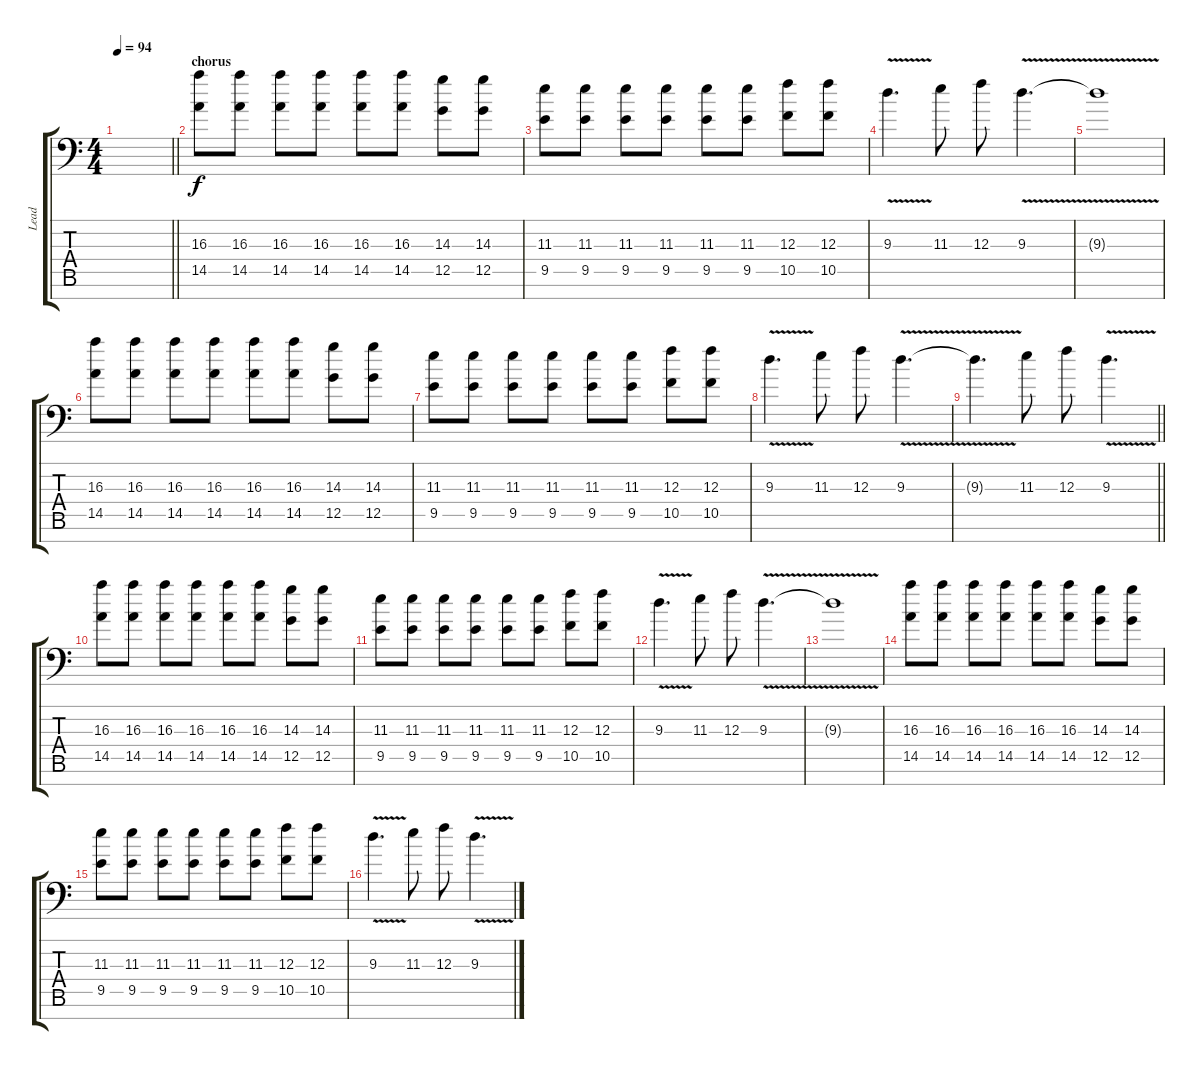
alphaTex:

\track ("Lead" "Lead") {instrument overdrivenguitar}
\staff {score tabs}
\tuning (D4 A3 F3 C3 G2 D2 A1) {hide}
\ts (4 4)
\tempo 94
\clef f4
\barLineRight lightlight
\ks c
|
\section ("" "chorus")
(16.3 14.5).8 (16.3 14.5).8 (16.3 14.5).8 (16.3 14.5).8 (16.3 14.5).8 (16.3 14.5).8 (14.3 12.5).8 (14.3 12.5).8 |
(11.3 9.5).8 (11.3 9.5).8 (11.3 9.5).8 (11.3 9.5).8 (11.3 9.5).8 (11.3 9.5).8 (12.3 10.5).8 (12.3 10.5).8 |
9.3{v}.4{d} 11.3.8 12.3.8 9.3{v}.4{d} |
9.3{t}.1 |
(16.3 14.5).8 (16.3 14.5).8 (16.3 14.5).8 (16.3 14.5).8 (16.3 14.5).8 (16.3 14.5).8 (14.3 12.5).8 (14.3 12.5).8 |
(11.3 9.5).8 (11.3 9.5).8 (11.3 9.5).8 (11.3 9.5).8 (11.3 9.5).8 (11.3 9.5).8 (12.3 10.5).8 (12.3 10.5).8 |
9.3{v}.4{d} 11.3.8 12.3.8 9.3{v}.4{d} |
\barLineRight lightlight
9.3{t}.4{d} 11.3.8 12.3.8 9.3{v}.4{d} |
(16.3 14.5).8 (16.3 14.5).8 (16.3 14.5).8 (16.3 14.5).8 (16.3 14.5).8 (16.3 14.5).8 (14.3 12.5).8 (14.3 12.5).8 |
(11.3 9.5).8 (11.3 9.5).8 (11.3 9.5).8 (11.3 9.5).8 (11.3 9.5).8 (11.3 9.5).8 (12.3 10.5).8 (12.3 10.5).8 |
9.3{v}.4{d} 11.3.8 12.3.8 9.3{v}.4{d} |
9.3{t}.1 |
(16.3 14.5).8 (16.3 14.5).8 (16.3 14.5).8 (16.3 14.5).8 (16.3 14.5).8 (16.3 14.5).8 (14.3 12.5).8 (14.3 12.5).8 |
(11.3 9.5).8 (11.3 9.5).8 (11.3 9.5).8 (11.3 9.5).8 (11.3 9.5).8 (11.3 9.5).8 (12.3 10.5).8 (12.3 10.5).8 |
9.3{v}.4{d} 11.3.8 12.3.8 9.3{v}.4{d}
